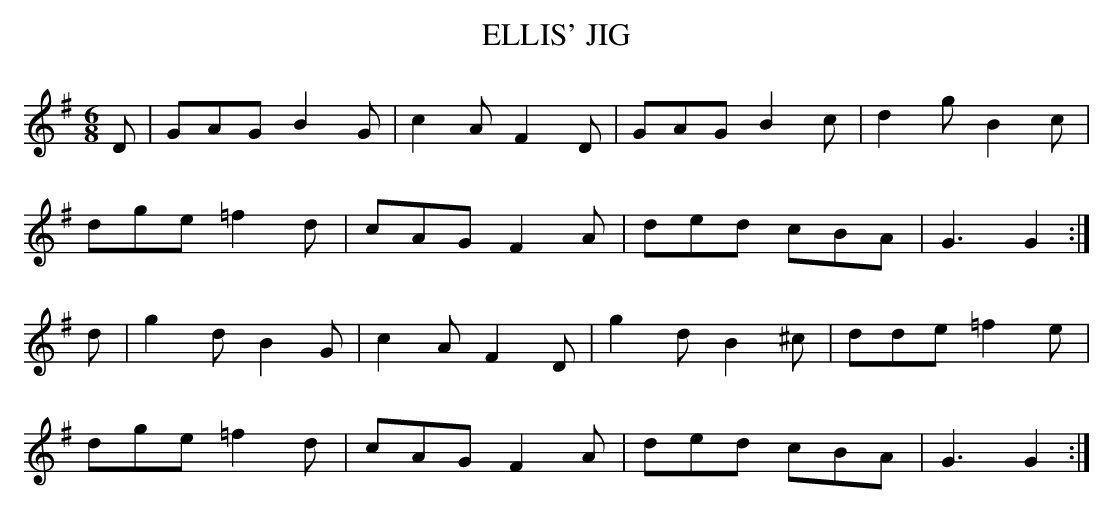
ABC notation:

X:1
T:ELLIS' JIG
M:6/8
L:1/8
K:G
D|GAG B2G|c2A F2D|GAG B2c|d2g B2c|
dge =f2d|cAG F2A|ded cBA|G3 G2 :|
d|g2d B2G|c2A F2D|g2d B2^c|dde =f2e|
dge =f2d|cAG F2A|ded cBA|G3 G2 :|
